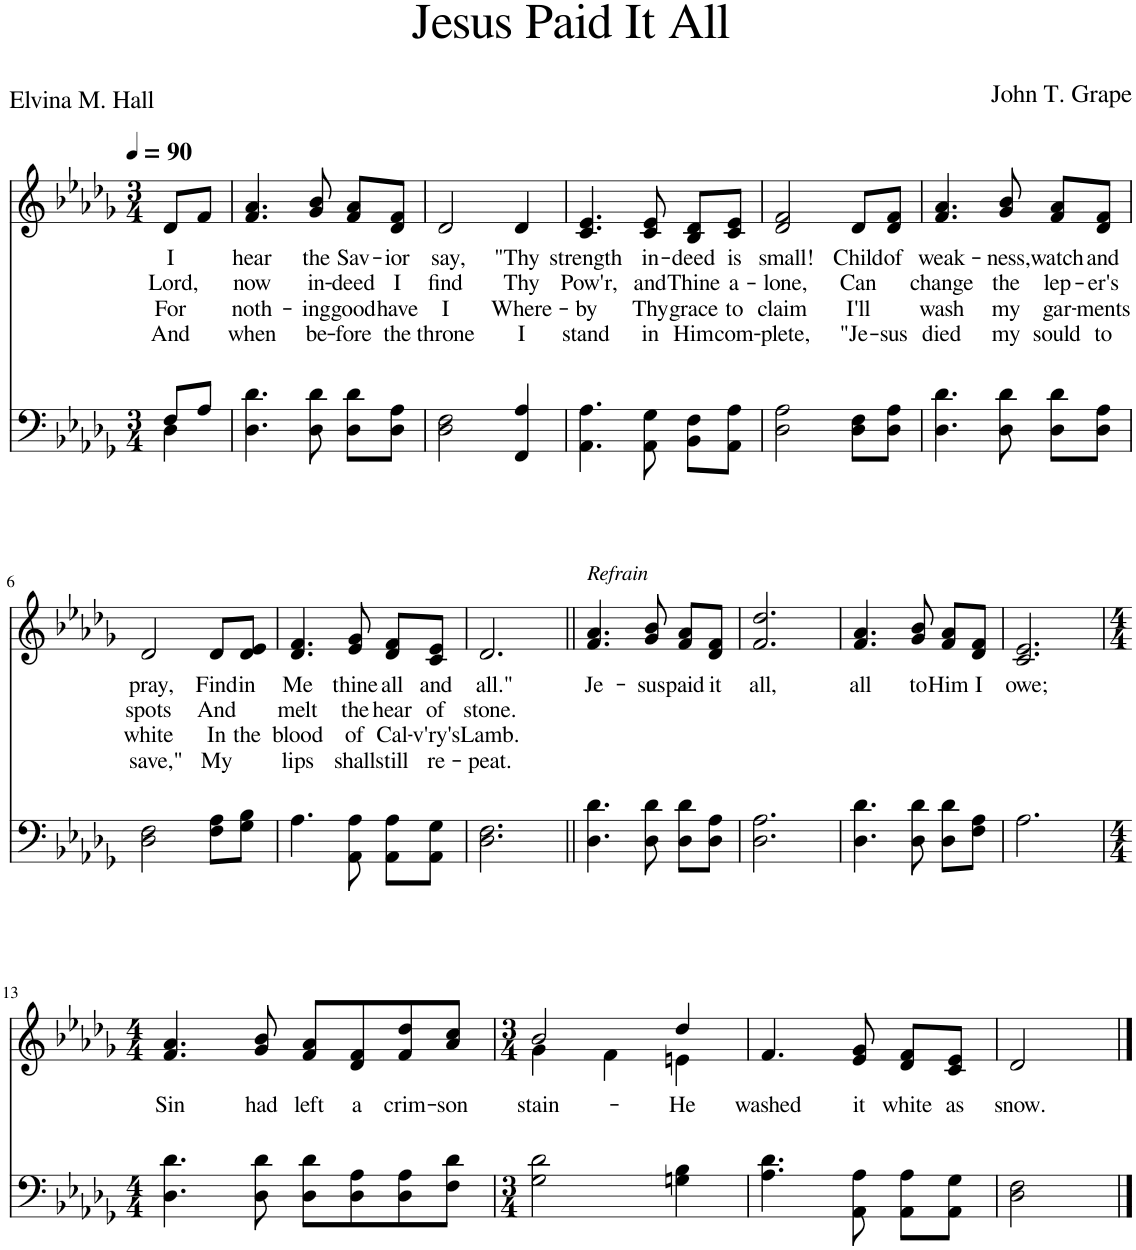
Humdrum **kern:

**kern	**kern	**text	**text	**text	**text
*part1	*part1	*part1	*part1	*part1	*part1
*staff2	*staff1	*staff1	*staff1	*staff1	*staff1
*I"Piano	*	*	*	*	*
*I'Pno.	*	*	*	*	*
*clefF4	*clefG2	*	*	*	*
*k[b-e-a-d-g-]	*k[b-e-a-d-g-]	*	*	*	*
*M3/4	*M3/4	*	*	*	*
*MM90	*MM90	*	*	*	*
=	=	=	=	=	=
*^	*	*	*	*	*
!	!	!	!LO:LY:b	!LO:LY:b	!LO:LY:b	!LO:LY:b
8F/L	4D-\	8d-/L	I	Lord,	For	And
8A-/J	.	8f/J	.	.	.	.
*v	*v	*	*	*	*	*
=1	=1	=1	=1	=1	=1
!	!	!LO:LY:b	!LO:LY:b	!LO:LY:b	!LO:LY:b
4.D-\ 4.d-\	4.f/ 4.a-/	hear	now	noth-	when
!	!	!LO:LY:b	!LO:LY:b	!LO:LY:b	!LO:LY:b
8D-\ 8d-\	8g-/ 8b-/	the	in-	-ing	be-
!	!	!LO:LY:b	!LO:LY:b	!LO:LY:b	!LO:LY:b
8D-\ 8d-\L	8f/ 8a-/L	Sav-	-deed	good	-fore
!	!	!LO:LY:b	!LO:LY:b	!LO:LY:b	!LO:LY:b
8D-\ 8A-\J	8d-/ 8f/J	-ior	I	have	the
=2	=2	=2	=2	=2	=2
!	!	!LO:LY:b	!LO:LY:b	!LO:LY:b	!LO:LY:b
2D-\ 2F\	2d-/	say,	find	I	throne
!	!	!LO:LY:b	!LO:LY:b	!LO:LY:b	!LO:LY:b
4FF/ 4A-/	4d-/	"Thy	Thy	Where-	I
=3	=3	=3	=3	=3	=3
!	!	!LO:LY:b	!LO:LY:b	!LO:LY:b	!LO:LY:b
4.AA-\ 4.A-\	4.c/ 4.e-/	strength	Pow'r,	-by	stand
!	!	!LO:LY:b	!LO:LY:b	!LO:LY:b	!LO:LY:b
8AA-\ 8G-\	8c/ 8e-/	in-	and	Thy	in
!	!	!LO:LY:b	!LO:LY:b	!LO:LY:b	!LO:LY:b
8BB-\ 8F\L	8B-/ 8d-/L	-deed	Thine	grace	Him
!	!	!LO:LY:b	!LO:LY:b	!LO:LY:b	!LO:LY:b
8AA-\ 8A-\J	8c/ 8e-/J	is	a-	to	com-
=4	=4	=4	=4	=4	=4
!	!	!LO:LY:b	!LO:LY:b	!LO:LY:b	!LO:LY:b
2D-\ 2A-\	2d-/ 2f/	small!	-lone,	claim	-plete,
!	!	!LO:LY:b	!LO:LY:b	!LO:LY:b	!LO:LY:b
8D-\ 8F\L	8d-/L	Child	Can	I'll	"Je-
!	!	!LO:LY:b	!	!	!LO:LY:b
8D-\ 8A-\J	8d-/ 8f/J	of	.	.	-sus
=5	=5	=5	=5	=5	=5
!	!	!LO:LY:b	!LO:LY:b	!LO:LY:b	!LO:LY:b
4.D-\ 4.d-\	4.f/ 4.a-/	weak-	change	wash	died
!	!	!LO:LY:b	!LO:LY:b	!LO:LY:b	!LO:LY:b
8D-\ 8d-\	8g-/ 8b-/	-ness,	the	my	my
!	!	!LO:LY:b	!LO:LY:b	!LO:LY:b	!LO:LY:b
8D-\ 8d-\L	8f/ 8a-/L	watch	lep-	gar-	sould
!	!	!LO:LY:b	!LO:LY:b	!LO:LY:b	!LO:LY:b
8D-\ 8A-\J	8d-/ 8f/J	and	-er's	-ments	to
!!LO:LB:g=z
=6	=6	=6	=6	=6	=6
!	!	!LO:LY:b	!LO:LY:b	!LO:LY:b	!LO:LY:b
2D-\ 2F\	2d-/	pray,	spots	white	save,"
!	!	!LO:LY:b	!LO:LY:b	!LO:LY:b	!LO:LY:b
8F\ 8A-\L	8d-/L	Find	And	In	My
!	!	!LO:LY:b	!	!LO:LY:b	!
8G-\ 8B-\J	8d-/ 8e-/J	in	.	the	.
=7	=7	=7	=7	=7	=7
!	!	!LO:LY:b	!LO:LY:b	!LO:LY:b	!LO:LY:b
4.A-\	4.d-/ 4.f/	Me	melt	blood	lips
!	!	!LO:LY:b	!LO:LY:b	!LO:LY:b	!LO:LY:b
8AA-\ 8A-\	8e-/ 8g-/	thine	the	of	shall
!	!	!LO:LY:b	!LO:LY:b	!LO:LY:b	!LO:LY:b
8AA-\ 8A-\L	8d-/ 8f/L	all	hear	Cal-	still
!	!	!LO:LY:b	!LO:LY:b	!LO:LY:b	!LO:LY:b
8AA-\ 8G-\J	8c/ 8e-/J	and	of	-v'ry's	re-
=8	=8	=8	=8	=8	=8
!	!	!LO:LY:b	!LO:LY:b	!LO:LY:b	!LO:LY:b
2.D-\ 2.F\	2.d-/	all."	stone.	Lamb.	-peat.
=9||	=9||	=9||	=9||	=9||	=9||
!	!LO:TX:a:i:t=Refrain	!	!	!	!
!	!	!LO:LY:b	!	!	!
4.D-\ 4.d-\	4.f/ 4.a-/	Je-	.	.	.
!	!	!LO:LY:b	!	!	!
8D-\ 8d-\	8g-/ 8b-/	-sus	.	.	.
!	!	!LO:LY:b	!	!	!
8D-\ 8d-\L	8f/ 8a-/L	paid	.	.	.
!	!	!LO:LY:b	!	!	!
8D-\ 8A-\J	8d-/ 8f/J	it	.	.	.
=10	=10	=10	=10	=10	=10
!	!	!LO:LY:b	!	!	!
2.D-\ 2.A-\	2.f/ 2.dd-/	all,	.	.	.
=11	=11	=11	=11	=11	=11
!	!	!LO:LY:b	!	!	!
4.D-\ 4.d-\	4.f/ 4.a-/	all	.	.	.
!	!	!LO:LY:b	!	!	!
8D-\ 8d-\	8g-/ 8b-/	to	.	.	.
!	!	!LO:LY:b	!	!	!
8D-\ 8d-\L	8f/ 8a-/L	Him	.	.	.
!	!	!LO:LY:b	!	!	!
8F\ 8A-\J	8d-/ 8f/J	I	.	.	.
=12	=12	=12	=12	=12	=12
!	!	!LO:LY:b	!	!	!
2.A-\	2.c/ 2.e-/	owe;	.	.	.
!!LO:LB:g=z
=13	=13	=13	=13	=13	=13
*M4/4	*M4/4	*	*	*	*
!	!	!LO:LY:b	!	!	!
4.D-\ 4.d-\	4.f/ 4.a-/	Sin	.	.	.
!	!	!LO:LY:b	!	!	!
8D-\ 8d-\	8g-/ 8b-/	had	.	.	.
!	!	!LO:LY:b	!	!	!
8D-\ 8d-\L	8f/ 8a-/L	left	.	.	.
!	!	!LO:LY:b	!	!	!
8D-\ 8A-\	8d-/ 8f/	a	.	.	.
!	!	!LO:LY:b	!	!	!
8D-\ 8A-\	8f/ 8dd-/	crim-	.	.	.
!	!	!LO:LY:b	!	!	!
8F\ 8d-\J	8a-/ 8cc/J	-son	.	.	.
=14	=14	=14	=14	=14	=14
*M3/4	*M3/4	*	*	*	*
!	!	!LO:LY:b	!	!	!
*	*^	*	*	*	*
2G-\ 2d-\	2b-/	4g-\	stain-	.	.	.
.	.	4f\	.	.	.	.
!	!	!	!LO:LY:b	!	!	!
4Gn\ 4B-\	4dd-/	4en\	-He	.	.	.
=15	=15	=15	=15	=15	=15	=15
!	!	!	!LO:LY:b	!	!	!
*	*v	*v	*	*	*	*
4.A-\ 4.d-\	4.f/	washed	.	.	.
!	!	!LO:LY:b	!	!	!
8AA-\ 8A-\	8e-/ 8g-/	it	.	.	.
!	!	!LO:LY:b	!	!	!
8AA-\ 8A-\L	8d-/ 8f/L	white	.	.	.
!	!	!LO:LY:b	!	!	!
8AA-\ 8G-\J	8c/ 8e-/J	as	.	.	.
=16	=16	=16	=16	=16	=16
!	!	!LO:LY:b	!	!	!
2D-\ 2F\	2d-/	snow.	.	.	.
==	==	==	==	==	==
*-	*-	*-	*-	*-	*-
